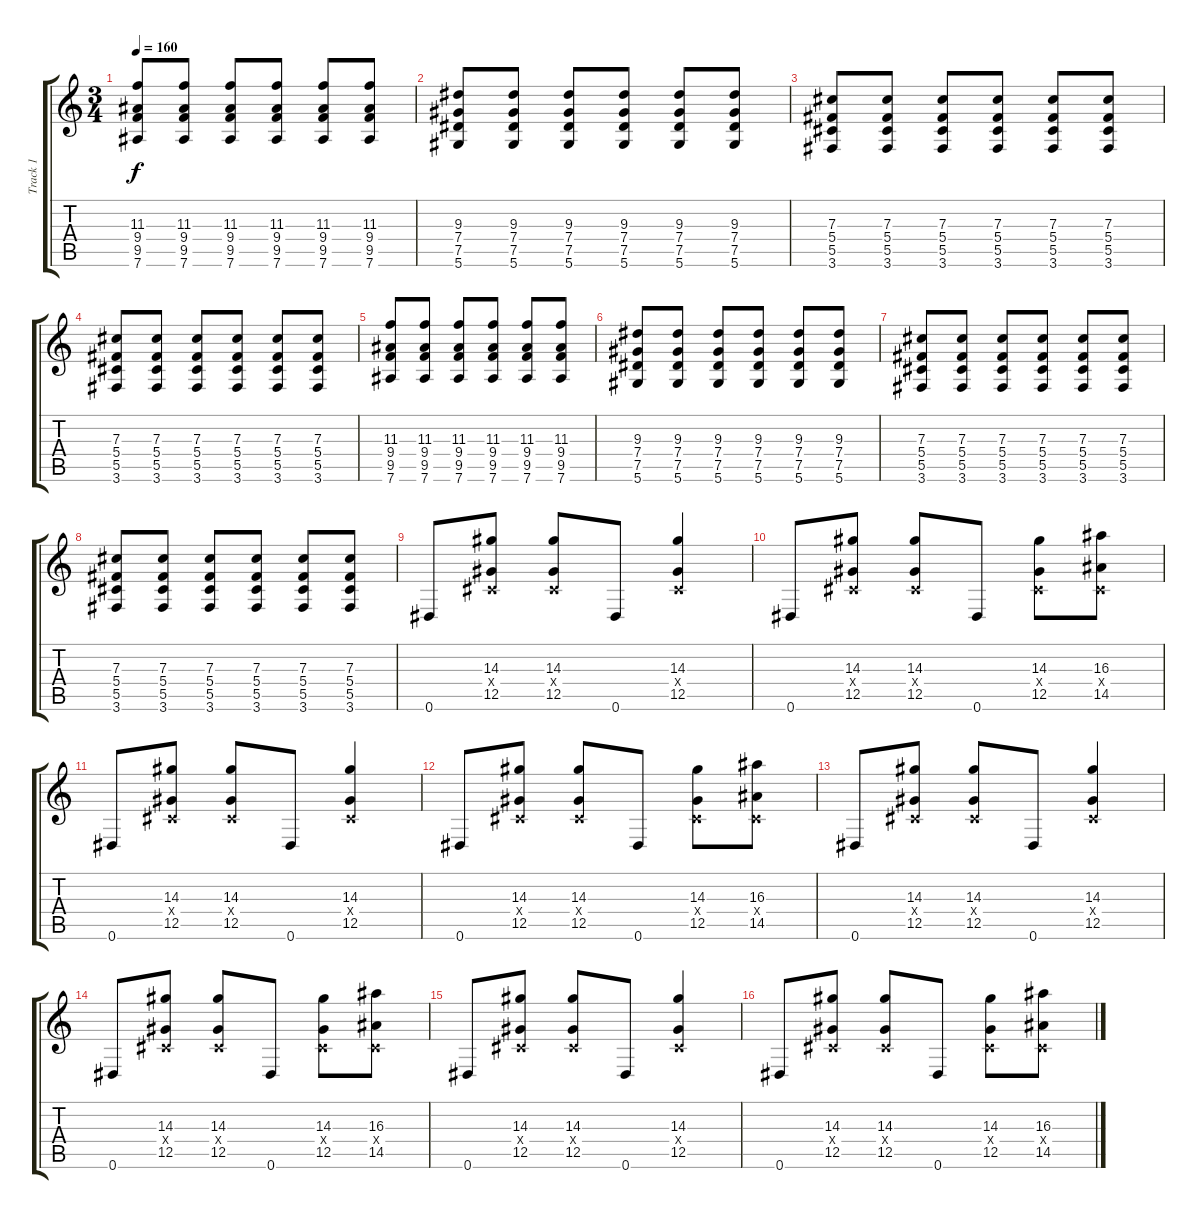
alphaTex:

\track ("Track 1" "Track 1") {instrument electricguitarjazz}
\staff {score tabs}
\tuning (Eb4 Bb3 Gb3 Db3 Ab2 Eb2) {hide}
\ts (3 4)
\tempo 160
\clef g2
\ks c
(11.3 9.4 9.5 7.6).8{dy f} (11.3 9.4 9.5 7.6).8 (11.3 9.4 9.5 7.6).8 (11.3 9.4 9.5 7.6).8 (11.3 9.4 9.5 7.6).8 (11.3 9.4 9.5 7.6).8 |
(9.3 7.4 7.5 5.6).8 (9.3 7.4 7.5 5.6).8 (9.3 7.4 7.5 5.6).8 (9.3 7.4 7.5 5.6).8 (9.3 7.4 7.5 5.6).8 (9.3 7.4 7.5 5.6).8 |
(7.3 5.4 5.5 3.6).8 (7.3 5.4 5.5 3.6).8 (7.3 5.4 5.5 3.6).8 (7.3 5.4 5.5 3.6).8 (7.3 5.4 5.5 3.6).8 (7.3 5.4 5.5 3.6).8 |
(7.3 5.4 5.5 3.6).8 (7.3 5.4 5.5 3.6).8 (7.3 5.4 5.5 3.6).8 (7.3 5.4 5.5 3.6).8 (7.3 5.4 5.5 3.6).8 (7.3 5.4 5.5 3.6).8 |
(11.3 9.4 9.5 7.6).8 (11.3 9.4 9.5 7.6).8 (11.3 9.4 9.5 7.6).8 (11.3 9.4 9.5 7.6).8 (11.3 9.4 9.5 7.6).8 (11.3 9.4 9.5 7.6).8 |
(9.3 7.4 7.5 5.6).8 (9.3 7.4 7.5 5.6).8 (9.3 7.4 7.5 5.6).8 (9.3 7.4 7.5 5.6).8 (9.3 7.4 7.5 5.6).8 (9.3 7.4 7.5 5.6).8 |
(7.3 5.4 5.5 3.6).8 (7.3 5.4 5.5 3.6).8 (7.3 5.4 5.5 3.6).8 (7.3 5.4 5.5 3.6).8 (7.3 5.4 5.5 3.6).8 (7.3 5.4 5.5 3.6).8 |
(7.3 5.4 5.5 3.6).8 (7.3 5.4 5.5 3.6).8 (7.3 5.4 5.5 3.6).8 (7.3 5.4 5.5 3.6).8 (7.3 5.4 5.5 3.6).8 (7.3 5.4 5.5 3.6).8 |
0.6.8 (14.3 0.4{x} 12.5).8 (14.3 0.4{x} 12.5).8 0.6.8 (14.3 0.4{x} 12.5).4 |
0.6.8 (14.3 0.4{x} 12.5).8 (14.3 0.4{x} 12.5).8 0.6.8 (14.3 0.4{x} 12.5).8 (16.3 0.4{x} 14.5).8 |
0.6.8 (14.3 0.4{x} 12.5).8 (14.3 0.4{x} 12.5).8 0.6.8 (14.3 0.4{x} 12.5).4 |
0.6.8 (14.3 0.4{x} 12.5).8 (14.3 0.4{x} 12.5).8 0.6.8 (14.3 0.4{x} 12.5).8 (16.3 0.4{x} 14.5).8 |
0.6.8 (14.3 0.4{x} 12.5).8 (14.3 0.4{x} 12.5).8 0.6.8 (14.3 0.4{x} 12.5).4 |
0.6.8 (14.3 0.4{x} 12.5).8 (14.3 0.4{x} 12.5).8 0.6.8 (14.3 0.4{x} 12.5).8 (16.3 0.4{x} 14.5).8 |
0.6.8 (14.3 0.4{x} 12.5).8 (14.3 0.4{x} 12.5).8 0.6.8 (14.3 0.4{x} 12.5).4 |
0.6.8 (14.3 0.4{x} 12.5).8 (14.3 0.4{x} 12.5).8 0.6.8 (14.3 0.4{x} 12.5).8 (16.3 0.4{x} 14.5).8
